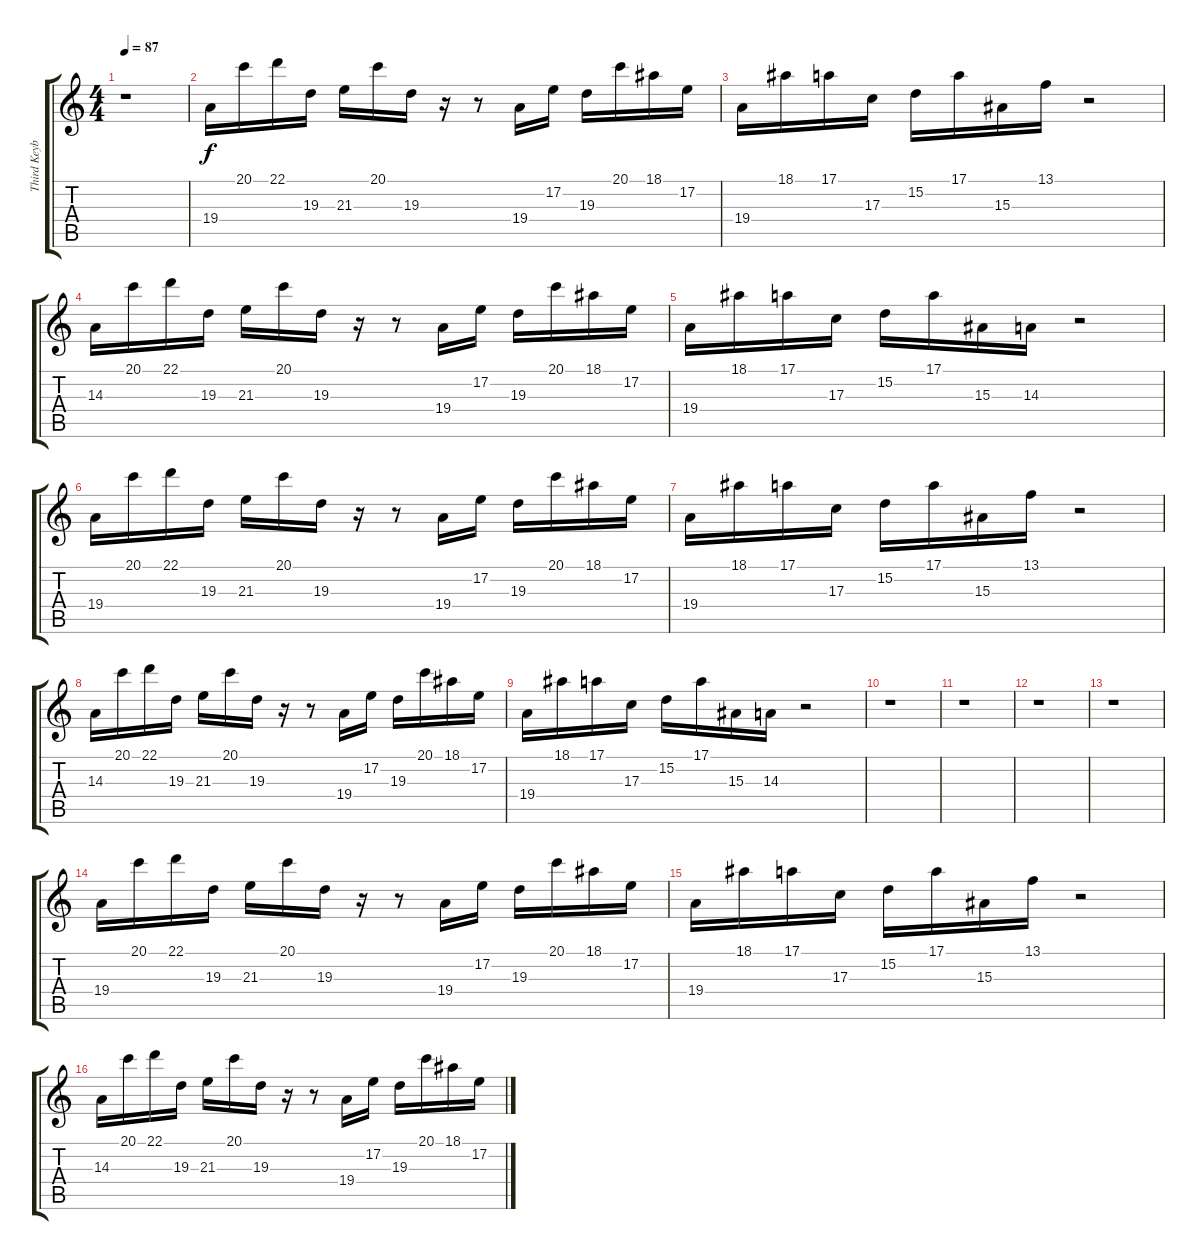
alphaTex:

\track ("Third Keyboard" "Third Keyb") {instrument lead2sawtooth}
\staff {score tabs}
\tuning (E4 B3 G3 D3 A2 D2) {hide}
\ts (4 4)
\tempo 87
\clef g2
\ks c
r.1{dy f} |
19.4.16 20.1.16 22.1.16 19.3.16 21.3.16 20.1.16 19.3.16 r.16 r.8 19.4.16 17.2.16 19.3.16 20.1.16 18.1.16 17.2.16 |
19.4.16 18.1.16 17.1.16 17.3.16 15.2.16 17.1.16 15.3.16 13.1.16 r.2 |
14.3.16 20.1.16 22.1.16 19.3.16 21.3.16 20.1.16 19.3.16 r.16 r.8 19.4.16 17.2.16 19.3.16 20.1.16 18.1.16 17.2.16 |
19.4.16 18.1.16 17.1.16 17.3.16 15.2.16 17.1.16 15.3.16 14.3.16 r.2 |
19.4.16 20.1.16 22.1.16 19.3.16 21.3.16 20.1.16 19.3.16 r.16 r.8 19.4.16 17.2.16 19.3.16 20.1.16 18.1.16 17.2.16 |
19.4.16 18.1.16 17.1.16 17.3.16 15.2.16 17.1.16 15.3.16 13.1.16 r.2 |
14.3.16 20.1.16 22.1.16 19.3.16 21.3.16 20.1.16 19.3.16 r.16 r.8 19.4.16 17.2.16 19.3.16 20.1.16 18.1.16 17.2.16 |
19.4.16 18.1.16 17.1.16 17.3.16 15.2.16 17.1.16 15.3.16 14.3.16 r.2 |
r.1 |
r.1 |
r.1 |
r.1 |
19.4.16 20.1.16 22.1.16 19.3.16 21.3.16 20.1.16 19.3.16 r.16 r.8 19.4.16 17.2.16 19.3.16 20.1.16 18.1.16 17.2.16 |
19.4.16 18.1.16 17.1.16 17.3.16 15.2.16 17.1.16 15.3.16 13.1.16 r.2 |
14.3.16 20.1.16 22.1.16 19.3.16 21.3.16 20.1.16 19.3.16 r.16 r.8 19.4.16 17.2.16 19.3.16 20.1.16 18.1.16 17.2.16
